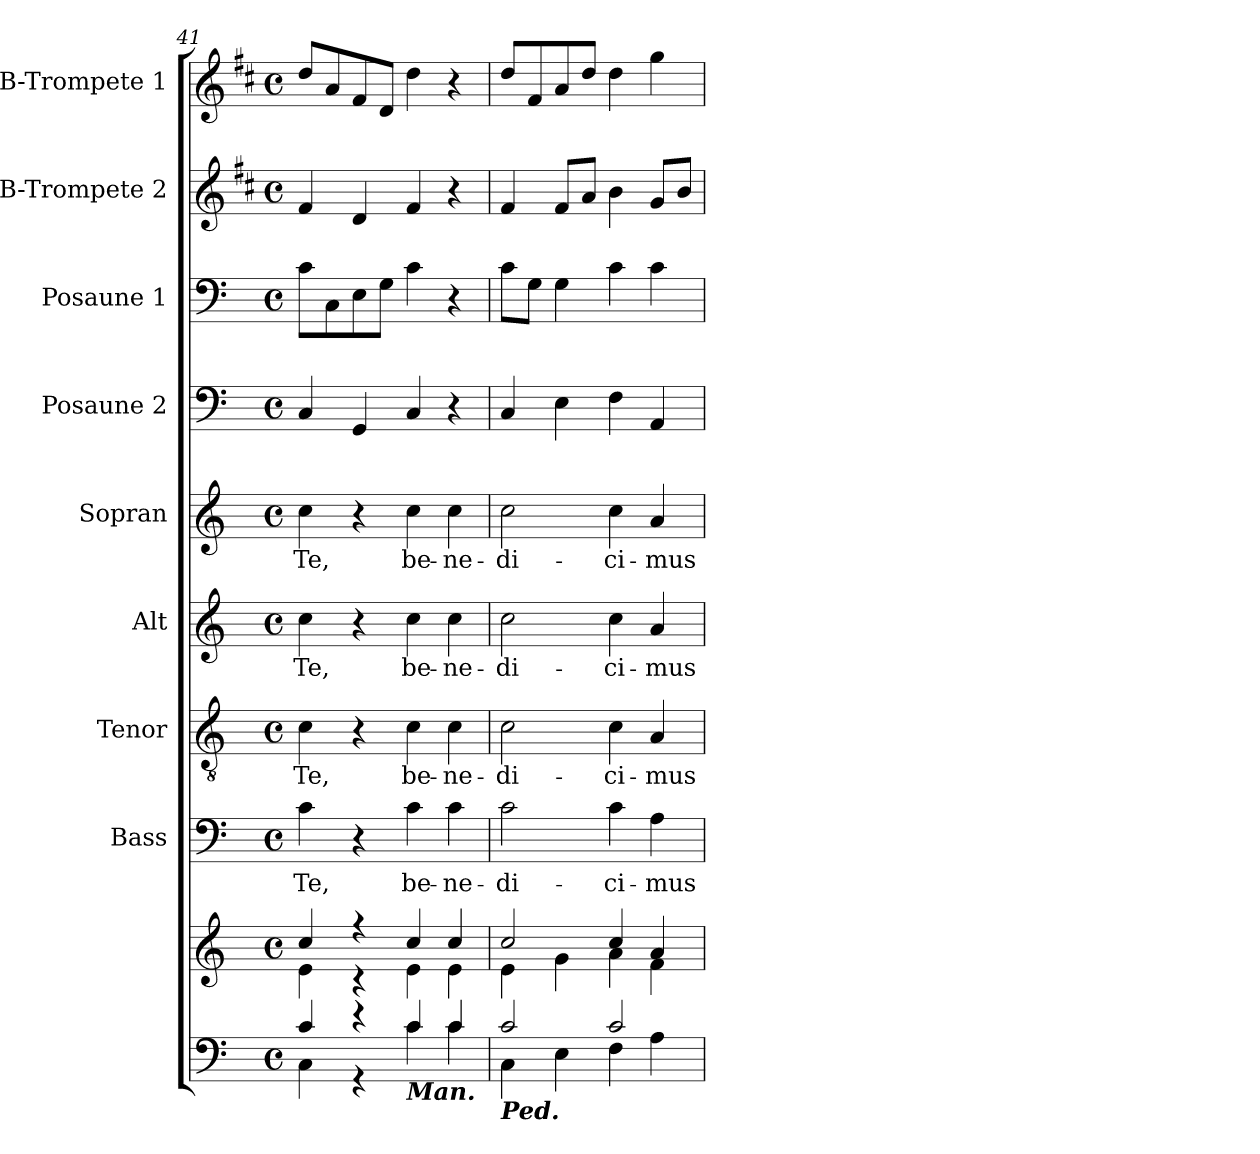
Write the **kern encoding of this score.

**kern	**kern	**kern	**text	**kern	**text	**kern	**text	**kern	**text	**kern	**kern	**kern	**kern
*part9	*part9	*part8	*part8	*part7	*part7	*part6	*part6	*part5	*part5	*part4	*part3	*part2	*part1
*staff10	*staff9	*staff8	*staff8	*staff7	*staff7	*staff6	*staff6	*staff5	*staff5	*staff4	*staff3	*staff2	*staff1
*	*	*I"Bass	*	*I"Tenor	*	*I"Alt	*	*I"Sopran	*	*I"Posaune 2	*I"Posaune 1	*I"B-Trompete 2	*I"B-Trompete 1
*	*	*I'B.	*	*I'T.	*	*I'A.	*	*I'S.	*	*I'Pos. 2	*I'Pos. 1	*I'B Trp. 2	*I'B Trp. 1
*clefF4	*clefG2	*clefF4	*	*clefGv2	*	*clefG2	*	*clefG2	*	*clefF4	*clefF4	*clefG2	*clefG2
*	*	*	*	*	*	*	*	*	*	*	*	*ITrd1c2	*ITrd1c2
*k[]	*k[]	*k[]	*	*k[]	*	*k[]	*	*k[]	*	*k[]	*k[]	*k[]	*k[]
*C:	*C:	*C:	*	*C:	*	*C:	*	*C:	*	*C:	*C:	*C:	*C:
*M4/4	*M4/4	*M4/4	*	*M4/4	*	*M4/4	*	*M4/4	*	*M4/4	*M4/4	*M4/4	*M4/4
*met(c)	*met(c)	*met(c)	*	*met(c)	*	*met(c)	*	*met(c)	*	*met(c)	*met(c)	*met(c)	*met(c)
=41	=41	=41	=41	=41	=41	=41	=41	=41	=41	=41	=41	=41	=41
*^	*^	*	*	*	*	*	*	*	*	*	*	*	*
!	!	!	!	!	!LO:LY:b	!	!LO:LY:b	!	!LO:LY:b	!	!LO:LY:b	!	!	!	!
4c/	4C\	4cc/	4e\	4c\	Te,	4c\	Te,	4cc\	Te,	4cc\	Te,	4C/	8c\L	4e/	8cc/L
.	.	.	.	.	.	.	.	.	.	.	.	.	8C\	.	8g/
4r	4r	4r	4r	4r	.	4r	.	4r	.	4r	.	4GG/	8E\	4c/	8e/
.	.	.	.	.	.	.	.	.	.	.	.	.	8G\J	.	8c/J
!LO:TX:b:Bi:t=Man.	!	!	!	!	!	!	!	!	!	!	!	!	!	!	!
!	!	!	!	!	!LO:LY:b	!	!LO:LY:b	!	!LO:LY:b	!	!LO:LY:b	!	!	!	!
4c/	4c\	4cc/	4e\	4c\	be-	4c\	be-	4cc\	be-	4cc\	be-	4C/	4c\	4e/	4cc\
!	!	!	!	!	!LO:LY:b	!	!LO:LY:b	!	!LO:LY:b	!	!LO:LY:b	!	!	!	!
4c/	4c\	4cc/	4e\	4c\	-ne-	4c\	-ne-	4cc\	-ne-	4cc\	-ne-	4r	4r	4r	4r
!!LO:PB:g=z
=42	=42	=42	=42	=42	=42	=42	=42	=42	=42	=42	=42	=42	=42	=42	=42
!LO:TX:b:Bi:t=Ped.	!	!	!	!	!	!	!	!	!	!	!	!	!	!	!
!	!	!	!	!	!LO:LY:b	!	!LO:LY:b	!	!LO:LY:b	!	!LO:LY:b	!	!	!	!
2c/	4C\	2cc/	4e\	2c\	-di-	2c\	-di-	2cc\	-di-	2cc\	-di-	4C/	8c\L	4e/	8cc/L
.	.	.	.	.	.	.	.	.	.	.	.	.	8G\J	.	8e/
.	4E\	.	4g\	.	.	.	.	.	.	.	.	4E\	4G\	8e/L	8g/
.	.	.	.	.	.	.	.	.	.	.	.	.	.	8g/J	8cc/J
!	!	!	!	!	!LO:LY:b	!	!LO:LY:b	!	!LO:LY:b	!	!LO:LY:b	!	!	!	!
2c/	4F\	4cc/	4a\	4c\	-ci-	4c\	-ci-	4cc\	-ci-	4cc\	-ci-	4F\	4c\	4a\	4cc\
!	!	!	!	!	!LO:LY:b	!	!LO:LY:b	!	!LO:LY:b	!	!LO:LY:b	!	!	!	!
.	4A\	4a/	4f\	4A\	-mus	4A/	-mus	4a/	-mus	4a/	-mus	4AA/	4c\	8f/L	4ff\
.	.	.	.	.	.	.	.	.	.	.	.	.	.	8a/J	.
*v	*v	*	*	*	*	*	*	*	*	*	*	*	*	*	*
*	*v	*v	*	*	*	*	*	*	*	*	*	*	*	*
=	=	=	=	=	=	=	=	=	=	=	=	=	=
*-	*-	*-	*-	*-	*-	*-	*-	*-	*-	*-	*-	*-	*-
